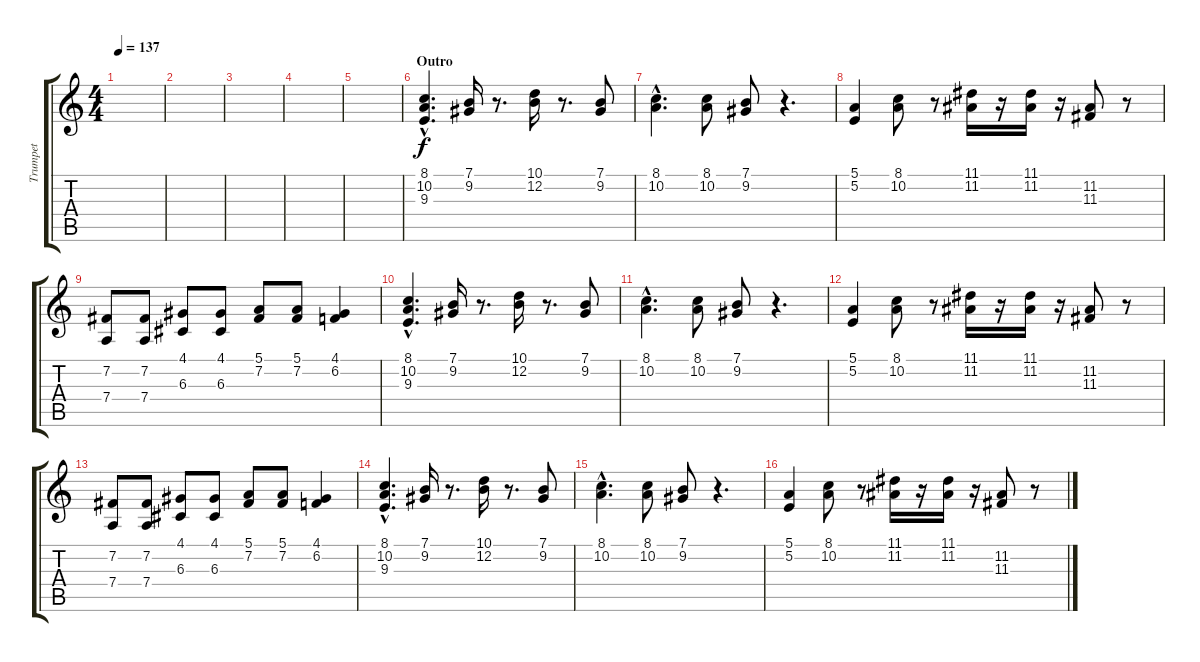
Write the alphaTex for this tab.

\track ("Trumpet" "Trumpet") {instrument trumpet}
\staff {score tabs}
\tuning (E4 B3 G3 D3 A2 E2) {hide}
\ts (4 4)
\tempo 137
\clef g2
\ks c
|
|
|
|
|
\section ("" "Outro")
(8.1{hac} 10.2{hac} 9.3{hac}).4{d} (7.1 9.2).16 r.8{d} (10.1 12.2).16 r.8{d} (7.1 9.2).8 |
(8.1{hac} 10.2{hac}).4{d} (8.1 10.2).8 (7.1 9.2).8 r.4{d} |
(5.1 5.2).4 (8.1 10.2).8 r.8 (11.1 11.2).16 r.16 (11.1 11.2).16 r.16 (11.2 11.3).8 r.8 |
(7.2 7.4).8 (7.2 7.4).8 (4.1 6.3).8 (4.1 6.3).8 (5.1 7.2).8 (5.1 7.2).8 (4.1 6.2).4 |
(8.1{hac} 10.2{hac} 9.3{hac}).4{d} (7.1 9.2).16 r.8{d} (10.1 12.2).16 r.8{d} (7.1 9.2).8 |
(8.1{hac} 10.2{hac}).4{d} (8.1 10.2).8 (7.1 9.2).8 r.4{d} |
(5.1 5.2).4 (8.1 10.2).8 r.8 (11.1 11.2).16 r.16 (11.1 11.2).16 r.16 (11.2 11.3).8 r.8 |
(7.2 7.4).8 (7.2 7.4).8 (4.1 6.3).8 (4.1 6.3).8 (5.1 7.2).8 (5.1 7.2).8 (4.1 6.2).4 |
(8.1{hac} 10.2{hac} 9.3{hac}).4{d} (7.1 9.2).16 r.8{d} (10.1 12.2).16 r.8{d} (7.1 9.2).8 |
(8.1{hac} 10.2{hac}).4{d} (8.1 10.2).8 (7.1 9.2).8 r.4{d} |
(5.1 5.2).4 (8.1 10.2).8 r.8 (11.1 11.2).16 r.16 (11.1 11.2).16 r.16 (11.2 11.3).8 r.8
